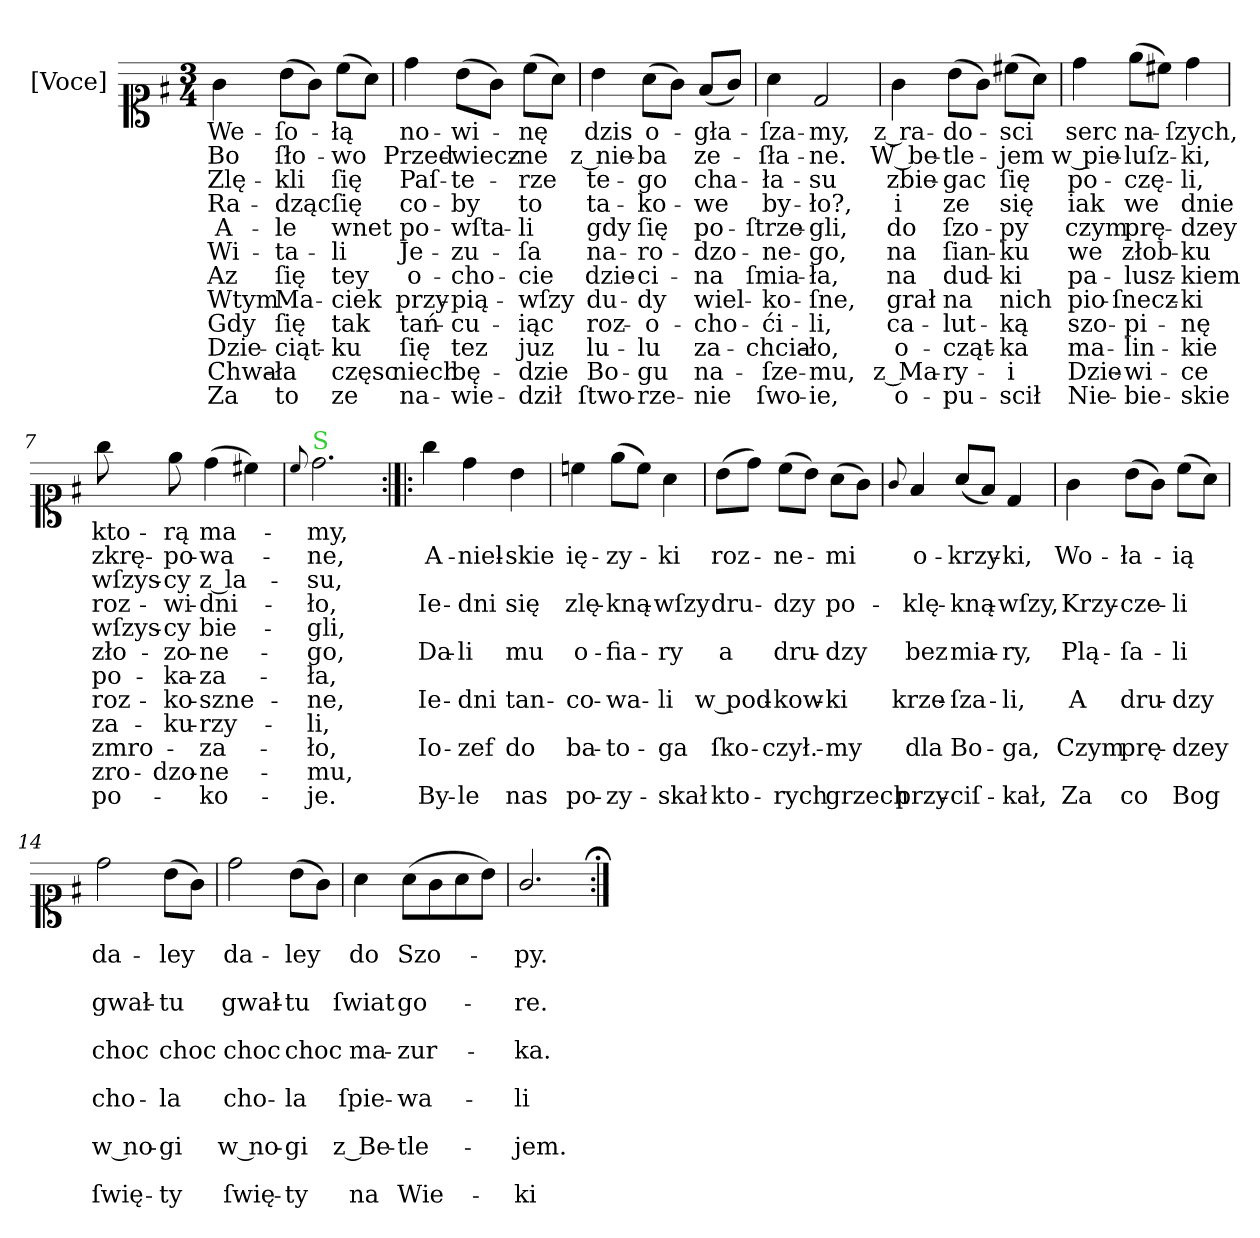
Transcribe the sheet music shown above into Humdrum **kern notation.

**kern	**text	**text	**text	**text	**text	**text	**text	**text	**text	**text	**text	**text
*part1	*part1	*part1	*part1	*part1	*part1	*part1	*part1	*part1	*part1	*part1	*part1	*part1
*staff1	*staff1	*staff1	*staff1	*staff1	*staff1	*staff1	*staff1	*staff1	*staff1	*staff1	*staff1	*staff1
*I"[Voce]	*	*	*	*	*	*	*	*	*	*	*	*
*I'V	*	*	*	*	*	*	*	*	*	*	*	*
*clefC1	*	*	*	*	*	*	*	*	*	*	*	*
*k[f#]	*	*	*	*	*	*	*	*	*	*	*	*
*G:	*	*	*	*	*	*	*	*	*	*	*	*
*M3/4	*	*	*	*	*	*	*	*	*	*	*	*
=1	=1	=1	=1	=1	=1	=1	=1	=1	=1	=1	=1	=1
4g\	We-	Bo	Zlę-	Ra-	A-	Wi-	Az	Wtym	Gdy	Dzie-	Chwa-	Za
(8b\L	-ſo-	ſło-	-kli	-dząc	-le	-ta-	ſię	Ma-	ſię	-ciąt-	-ła	to
8g\J)	.	.	.	.	.	.	.	.	.	.	.	.
(8cc\L	-łą	-wo	ſię	ſię	wnet	-li	tey	-ciek	tak	-ku	częsc	ze
8a\J)	.	.	.	.	.	.	.	.	.	.	.	.
=2	=2	=2	=2	=2	=2	=2	=2	=2	=2	=2	=2	=2
4dd\	no-	Przed-	Paſ-	co-	po-	Je-	o-	przy-	tań-	ſię	niech	na-
(8b\L	-wi-	-wiecz-	-te-	-by	-wſta-	-zu-	-cho-	-pią-	-cu-	tez	bę-	-wie-
8g\J)	.	.	.	.	.	.	.	.	.	.	.	.
(8cc\L	-nę	-ne	-rze	to	-li	-ſa	-cie	-wſzy	-iąc	juz	-dzie	-dził
8a\J)	.	.	.	.	.	.	.	.	.	.	.	.
=3	=3	=3	=3	=3	=3	=3	=3	=3	=3	=3	=3	=3
4b\	dzis	z nie-	te-	ta-	gdy	na-	dzie-	du-	roz-	lu-	Bo-	ſtwo-
(8a\L	o-	-ba	-go	-ko-	ſię	-ro-	-ci-	-dy	-o-	-lu	-gu	-rze-
8g\J)	.	.	.	.	.	.	.	.	.	.	.	.
(8f#/L	-gła-	ze-	cha-	-we	po-	-dzo-	-na	wiel-	-cho-	za-	na-	-nie
8g/J)	.	.	.	.	.	.	.	.	.	.	.	.
=4	=4	=4	=4	=4	=4	=4	=4	=4	=4	=4	=4	=4
4a\	-ſza-	-ſła-	-ła-	by-	-ſtrze-	-ne-	ſmia-	-ko-	-ći-	-chcia-	-ſze-	ſwo-
2d/	-my,	-ne.	-su	-ło?,	-gli,	-go,	-ła,	-ſne,	-li,	-ło,	-mu,	-ie,
=5	=5	=5	=5	=5	=5	=5	=5	=5	=5	=5	=5	=5
4g\	z ra-	W be-	zbie-	i	do	na	na	grał	ca-	o-	z Ma-	o-
(8b\L	-do-	-tle-	-gac	ze	ſzo-	ſian-	dud-	na	-lut-	-cząt-	-ry-	-pu-
8g\J)	.	.	.	.	.	.	.	.	.	.	.	.
(8cc#X\L	-sci	-jem	ſię	się	-py	-ku	-ki	nich	-ką	-ka	-i	-scił
8a\J)	.	.	.	.	.	.	.	.	.	.	.	.
=6	=6	=6	=6	=6	=6	=6	=6	=6	=6	=6	=6	=6
4dd\	serc	w pie-	po-	iak	czym	we	pa-	pio-	szo-	ma-	Dzie-	Nie-
(8ee\L	na-	-luſz-	-czę-	we	prę-	złob-	-lusz-	-ſnecz-	-pi-	-lin-	-wi-	-bie-
8cc#X\J)	.	.	.	.	.	.	.	.	.	.	.	.
4dd\	-ſzych,	-ki,	-li,	dnie	-dzey	-ku	-kiem	-ki	-nę	-kie	-ce	-skie
=7	=7	=7	=7	=7	=7	=7	=7	=7	=7	=7	=7	=7
8gg\	kto-	zkrę-	wſzys-	roz-	wſzys-	zło-	po-	roz-	za-	zmro-	zro-	po-
8ee\	-rą	-po-	-cy	-wi-	-cy	-zo-	-ka-	-ko-	-ku-	.	-dzo-	.
(4dd\	ma-	-wa-	z la-	-dni-	bie-	-ne-	-za-	-szne-	-rzy-	-za-	-ne-	-ko-
4cc#X\)	.	.	.	.	.	.	.	.	.	.	.	.
=8	=8	=8	=8	=8	=8	=8	=8	=8	=8	=8	=8	=8
8qqcc/	.	.	.	.	.	.	.	.	.	.	.	.
!LO:TX:a:color=limegreen:t=S	!	!	!	!	!	!	!	!	!	!	!	!
2.dd\	-my,	-ne,	-su,	-ło,	-gli,	-go,	-ła,	-ne,	-li,	-ło,	-mu,	-je.
=9:|!|:	=9:|!|:	=9:|!|:	=9:|!|:	=9:|!|:	=9:|!|:	=9:|!|:	=9:|!|:	=9:|!|:	=9:|!|:	=9:|!|:	=9:|!|:	=9:|!|:
4gg\	.	A-	.	Ie-	.	Da-	.	Ie-	.	Io-	.	By-
4dd\	.	-niel-	.	-dni	.	-li	.	-dni	.	-zef	.	-le
4b\	.	-skie	.	się	.	mu	.	tan-	.	do	.	nas
=10	=10	=10	=10	=10	=10	=10	=10	=10	=10	=10	=10	=10
4ccn\	.	ię-	.	zlę-	.	o-	.	-co-	.	ba-	.	po-
(8ee\L	.	-zy-	.	-kną-	.	-fia-	.	-wa-	.	-to-	.	-zy-
8cc\J)	.	.	.	.	.	.	.	.	.	.	.	.
4a\	.	-ki	.	-wſzy	.	-ry	.	-li	.	-ga	.	-skał
=11	=11	=11	=11	=11	=11	=11	=11	=11	=11	=11	=11	=11
(8b\L	.	roz-	.	dru-	.	a	.	w pod-	.	ſko-	.	kto-
8dd\J)	.	.	.	.	.	.	.	.	.	.	.	.
(8cc\L	.	-ne-	.	-dzy	.	dru-	.	-kow-	.	-czył.-	.	-rych
8b\J)	.	.	.	.	.	.	.	.	.	.	.	.
(8a\L	.	-mi	.	po-	.	-dzy	.	-ki	.	-my	.	grzech
8g\J)	.	.	.	.	.	.	.	.	.	.	.	.
=12	=12	=12	=12	=12	=12	=12	=12	=12	=12	=12	=12	=12
8qqg/	.	.	.	.	.	.	.	.	.	.	.	.
4f#/	.	o-	.	-klę-	.	bez	.	krze-	.	dla	.	przy-
(8a/L	.	-krzy-	.	-kną-	.	mia-	.	-ſza-	.	Bo-	.	-ciſ-
8f#/J)	.	.	.	.	.	.	.	.	.	.	.	.
4d/	.	-ki,	.	-wſzy,	.	-ry,	.	-li,	.	-ga,	.	-kał,
=13	=13	=13	=13	=13	=13	=13	=13	=13	=13	=13	=13	=13
4g\	.	Wo-	.	Krzy-	.	Plą-	.	A	.	Czym	.	Za
(8b\L	.	-ła-	.	-cze-	.	-ſa-	.	dru-	.	prę-	.	co
8g\J)	.	.	.	.	.	.	.	.	.	.	.	.
(8cc\L	.	-ią	.	-li	.	-li	.	-dzy	.	-dzey	.	Bog
8a\J)	.	.	.	.	.	.	.	.	.	.	.	.
=14	=14	=14	=14	=14	=14	=14	=14	=14	=14	=14	=14	=14
2dd\	.	da-	.	gwał-	.	choc	.	cho-	.	w no-	.	ſwię-
(8b\L	.	-ley	.	-tu	.	choc	.	-la	.	-gi	.	-ty
8g\J)	.	.	.	.	.	.	.	.	.	.	.	.
=15	=15	=15	=15	=15	=15	=15	=15	=15	=15	=15	=15	=15
2dd\	.	da-	.	gwał-	.	choc	.	cho-	.	w no-	.	ſwię-
(8b\L	.	-ley	.	-tu	.	choc	.	-la	.	-gi	.	-ty
8g\J)	.	.	.	.	.	.	.	.	.	.	.	.
=16	=16	=16	=16	=16	=16	=16	=16	=16	=16	=16	=16	=16
4a\	.	do	.	ſwiat	.	ma-	.	ſpie-	.	z Be-	.	na
(8a\L	.	Szo-	.	go-	.	-zur-	.	-wa-	.	-tle-	.	Wie-
8g\	.	.	.	.	.	.	.	.	.	.	.	.
8a\	.	.	.	.	.	.	.	.	.	.	.	.
8b\J)	.	.	.	.	.	.	.	.	.	.	.	.
=17	=17	=17	=17	=17	=17	=17	=17	=17	=17	=17	=17	=17
2.g/	.	-py.	.	-re.	.	-ka.	.	-li	.	-jem.	.	-ki
=:|!;	=:|!;	=:|!;	=:|!;	=:|!;	=:|!;	=:|!;	=:|!;	=:|!;	=:|!;	=:|!;	=:|!;	=:|!;
*-	*-	*-	*-	*-	*-	*-	*-	*-	*-	*-	*-	*-
